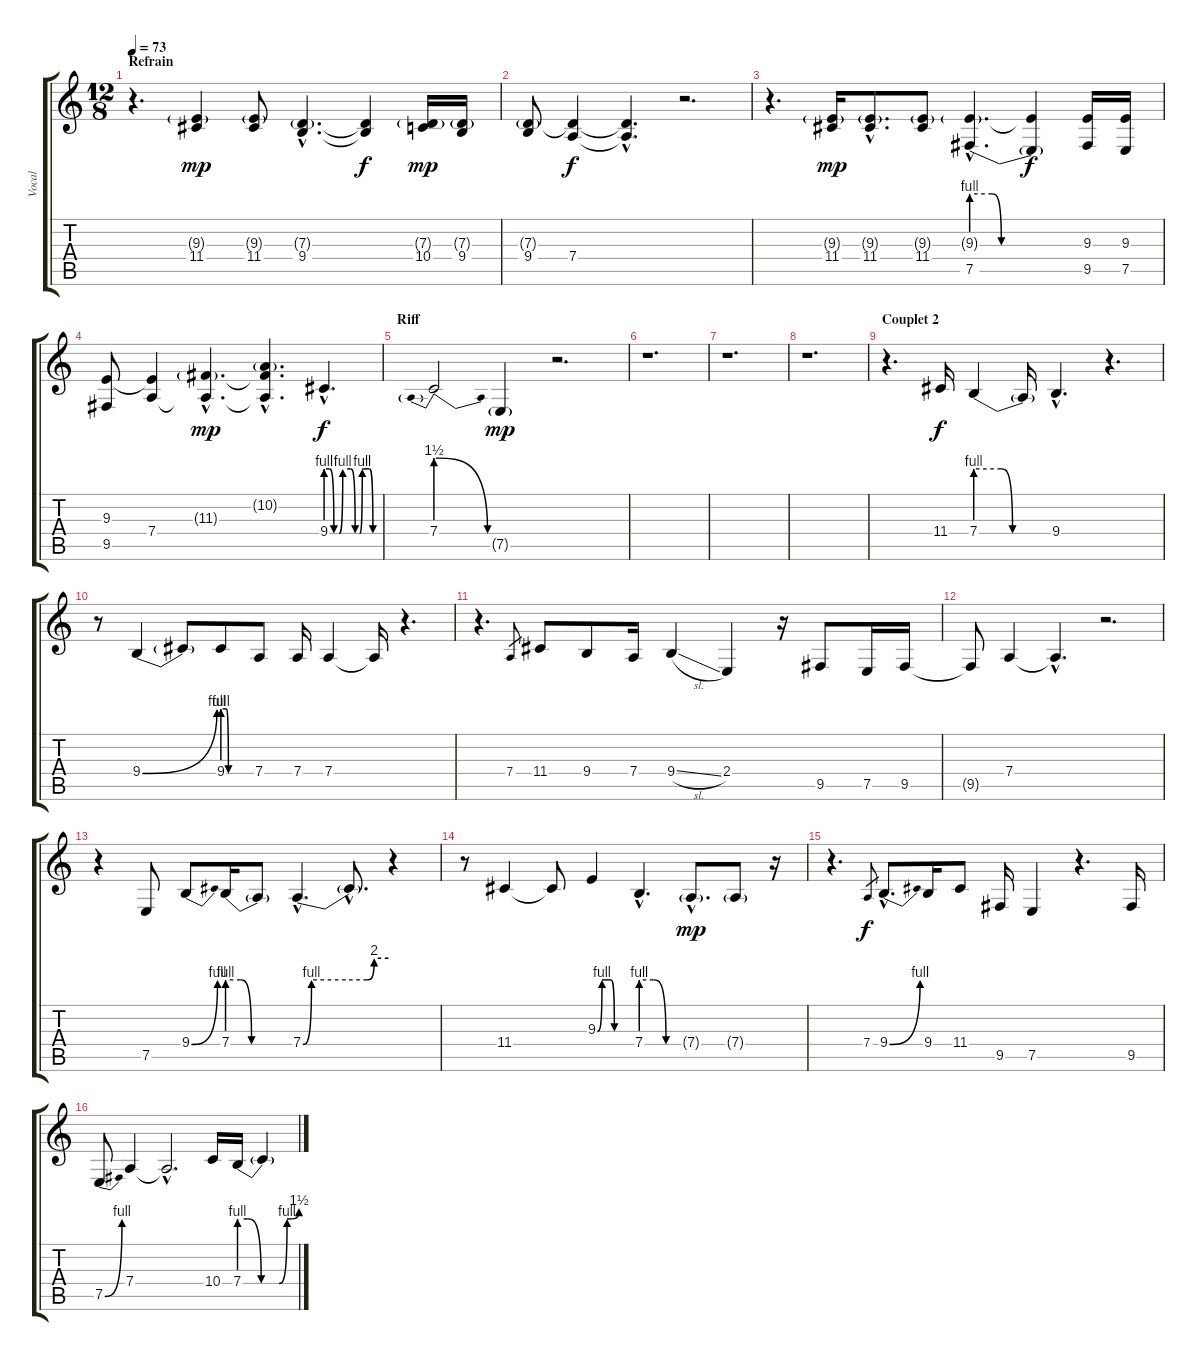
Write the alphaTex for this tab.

\track ("Vocal" "Vocal") {instrument lead2sawtooth}
\staff {score tabs}
\tuning (E4 B3 G3 D3 A2 E2) {hide}
\ts (12 8)
\section ("" "Refrain")
\tempo 73
\clef g2
\ks c
r.4{d dy f} (9.3{g} 11.4).4{dy mp} (9.3{g} 11.4).8 (7.3{g hac} 9.4{hac}).4{d} (7.3{t} 9.4{t}).4{dy f} (7.3{g} 10.4).16{dy mp} (7.3{g} 9.4).16 |
(7.3{g} 9.4).8 (7.3{t} 7.4).4{dy f} (7.3{hac t} 7.4{hac t}).4{d} r.2{d} |
r.4{d} (9.3{g} 11.4).16{dy mp} (9.3{g hac} 11.4{hac}).8{d} (9.3{g} 11.4).8 (9.3{g hac} 7.5{be (custom 0 4 11 4 16 0 40 0 60 0) hac}).4{d} (9.3{t} 7.5{t}).4{dy f} (9.3 9.5).16 (9.3 7.5).16 |
(9.3 9.5).8 (9.3{t} 7.4).4 (11.3{g hac} 7.4{hac t}).4{d dy mp} (10.2{g hac} 11.3{hac t} 7.4{hac t}).4{d} 9.4{be (custom 0 4 4 4 9 0 15 0 19 4 28 4 33 0 38 0 41 4 49 4 53 0 60 0) hac}.4{d dy f} |
\section ("" "Riff")
7.4{be (prebendrelease 0 6 60 0)}.2 7.5{g}.4{dy mp} r.2{d} |
r.1{d} |
r.1{d} |
r.1{d} |
\section ("" "Couplet 2")
r.4{d} 11.4.16{dy f} 7.4{be (custom 0 4 20 4 29 0 40 0 60 0)}.4 7.4{t}.16 9.4{hac}.4{d} r.4{d} |
r.8 9.4{be (bend 0 0 60 4)}.4 9.4{t}.8 9.4{be (custom 0 4 7 4 12 0 40 0 60 0)}.8 7.4.8 7.4.16 7.4.4 7.4{t}.16 r.4{d} |
r.4{d} 7.4.8{gr} 11.4.8 9.4.8 7.4.16 9.4{sl}.4 2.4.4 r.16 9.5.8 7.5.16 9.5.16 |
9.5{t}.8 7.4.4 7.4{hac t}.4{d} r.2{d} |
r.4 7.5.8 9.4{be (bend 0 0 60 4)}.8 7.4{be (custom 0 4 12 4 22 0 40 0 60 0)}.16 7.4{t}.8 7.4{be (custom 0 0 6 4 30 4 45 4 50 8 60 8) hac}.4{d} 7.4{hac t}.8{d} r.4 |
r.8 11.4.4 11.4{t}.8 9.3{be (custom 0 0 8 4 15 4 24 4 30 0 45 0 60 0)}.4 7.4{be (custom 0 4 20 4 40 0 60 0) hac}.4{d} 7.4{g hac}.8{d dy mp} 7.4{g}.8 r.16 |
r.4{d} 7.4.8{gr dy f} 9.4{be (bend 0 0 60 4) hac}.8{d} 9.4.16 11.4.8 9.5.16 7.5.4 r.4{d} 9.5.16 |
7.5{be (bend 0 0 60 4)}.8 7.4.4 7.4{hac t}.2{d} 10.4.16 7.4{be (custom 0 4 8 4 22 0 40 0 48 4 52 4 60 6)}.16 7.4{t}.4
